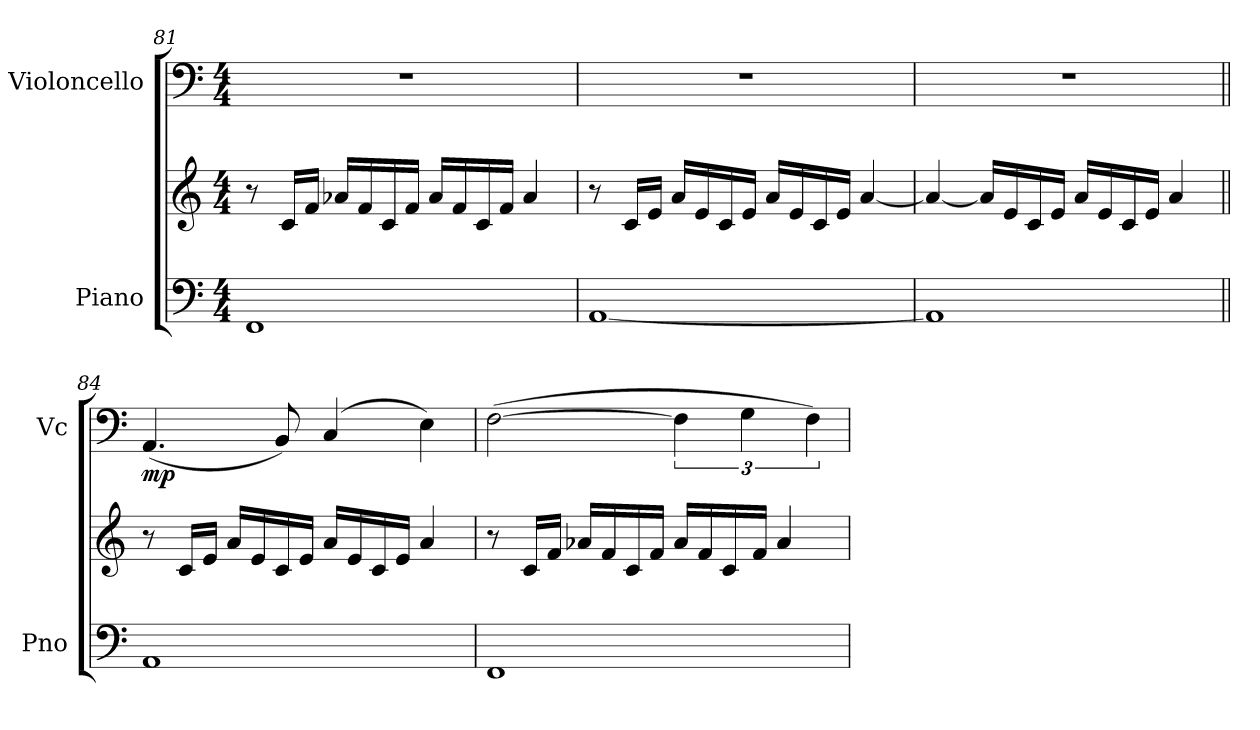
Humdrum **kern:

**kern	**kern	**kern	**dynam
*part2	*part2	*part1	*part1
*staff3	*staff2	*staff1	*staff1
*I"Piano	*	*I"Violoncello	*
*I'Pno	*	*I'Vc	*
!!LO:LB:g=z
*clefF4	*clefG2	*clefF4	*
*k[]	*k[]	*k[]	*
*M4/4	*M4/4	*M4/4	*
=81	=81	=81	=81
1FF	8r	1r	.
.	16c/LL	.	.
.	16f/JJ	.	.
.	16a-X/LL	.	.
.	16f/	.	.
.	16c/	.	.
.	16f/JJ	.	.
.	16a-/LL	.	.
.	16f/	.	.
.	16c/	.	.
.	16f/JJ	.	.
.	4a-/	.	.
=82	=82	=82	=82
[1AA	8r	1r	.
.	16c/LL	.	.
.	16e/JJ	.	.
.	16a/LL	.	.
.	16e/	.	.
.	16c/	.	.
.	16e/JJ	.	.
.	16a/LL	.	.
.	16e/	.	.
.	16c/	.	.
.	16e/JJ	.	.
.	[4a/	.	.
=83	=83	=83	=83
1AA]	4a/_	1r	.
.	16a/LL]	.	.
.	16e/	.	.
.	16c/	.	.
.	16e/JJ	.	.
.	16a/LL	.	.
.	16e/	.	.
.	16c/	.	.
.	16e/JJ	.	.
.	4a/	.	.
=84||	=84||	=84||	=84||
!	!	!	!LO:DY:b
1AA	8r	(<4.AA/	mp
.	16c/LL	.	.
.	16e/JJ	.	.
.	16a/LL	.	.
.	16e/	.	.
.	16c/	8BB/)	.
.	16e/JJ	.	.
.	16a/LL	(>4C/	.
.	16e/	.	.
.	16c/	.	.
.	16e/JJ	.	.
.	4a/	4E\)	.
!!LO:LB:g=z
=85	=85	=85	=85
1FF	8r	(>[2F\	.
.	16c/LL	.	.
.	16f/JJ	.	.
.	16a-X/LL	.	.
.	16f/	.	.
.	16c/	.	.
.	16f/JJ	.	.
.	16a-/LL	6F\]	.
.	16f/	.	.
.	16c/	.	.
.	.	6G\	.
.	16f/JJ	.	.
.	4a-/	.	.
.	.	6F\)	.
=	=	=	=
*-	*-	*-	*-
